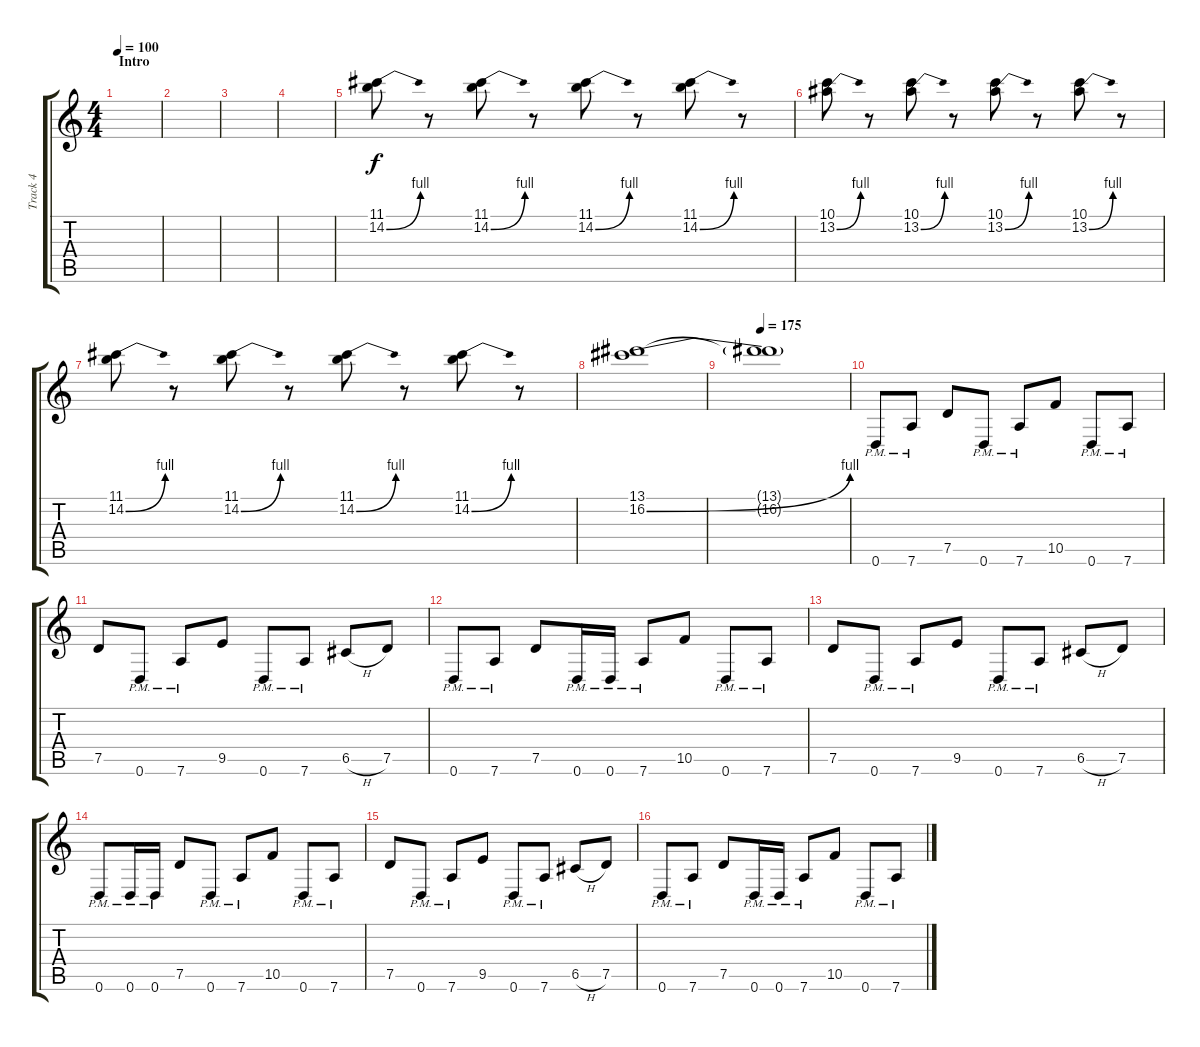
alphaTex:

\track ("Track 4" "Track 4") {instrument overdrivenguitar}
\staff {score tabs}
\tuning (D4 A3 F3 C3 G2 D2) {hide}
\ts (4 4)
\section ("" "Intro")
\tempo 100
\clef g2
\ks c
|
|
|
|
(11.1 14.2{be (bend 0 0 60 4)}).8 r.8 (11.1 14.2{be (bend 0 0 60 4)}).8 r.8 (11.1 14.2{be (bend 0 0 60 4)}).8 r.8 (11.1 14.2{be (bend 0 0 60 4)}).8 r.8 |
(10.1 13.2{be (bend 0 0 60 4)}).8 r.8 (10.1 13.2{be (bend 0 0 60 4)}).8 r.8 (10.1 13.2{be (bend 0 0 60 4)}).8 r.8 (10.1 13.2{be (bend 0 0 60 4)}).8 r.8 |
(11.1 14.2{be (bend 0 0 60 4)}).8 r.8 (11.1 14.2{be (bend 0 0 60 4)}).8 r.8 (11.1 14.2{be (bend 0 0 60 4)}).8 r.8 (11.1 14.2{be (bend 0 0 60 4)}).8 r.8 |
(13.1 16.2{be (bend 0 0 60 4)}).1 |
\tempo 175
(13.1{t} 16.2{t}).1{dy f} |
0.6{pm}.8 7.6{pm}.8 7.5.8 0.6{pm}.8 7.6{pm}.8 10.5.8 0.6{pm}.8 7.6{pm}.8 |
7.5.8 0.6{pm}.8 7.6{pm}.8 9.5.8 0.6{pm}.8 7.6{pm}.8 6.5{h}.8 7.5.8 |
0.6{pm}.8 7.6{pm}.8 7.5.8 0.6{pm}.16 0.6{pm}.16 7.6{pm}.8 10.5.8 0.6{pm}.8 7.6{pm}.8 |
7.5.8 0.6{pm}.8 7.6{pm}.8 9.5.8 0.6{pm}.8 7.6{pm}.8 6.5{h}.8 7.5.8 |
0.6{pm}.8 0.6{pm}.16 0.6{pm}.16 7.5.8 0.6{pm}.8 7.6{pm}.8 10.5.8 0.6{pm}.8 7.6{pm}.8 |
7.5.8 0.6{pm}.8 7.6{pm}.8 9.5.8 0.6{pm}.8 7.6{pm}.8 6.5{h}.8 7.5.8 |
0.6{pm}.8 7.6{pm}.8 7.5.8 0.6{pm}.16 0.6{pm}.16 7.6{pm}.8 10.5.8 0.6{pm}.8 7.6{pm}.8
